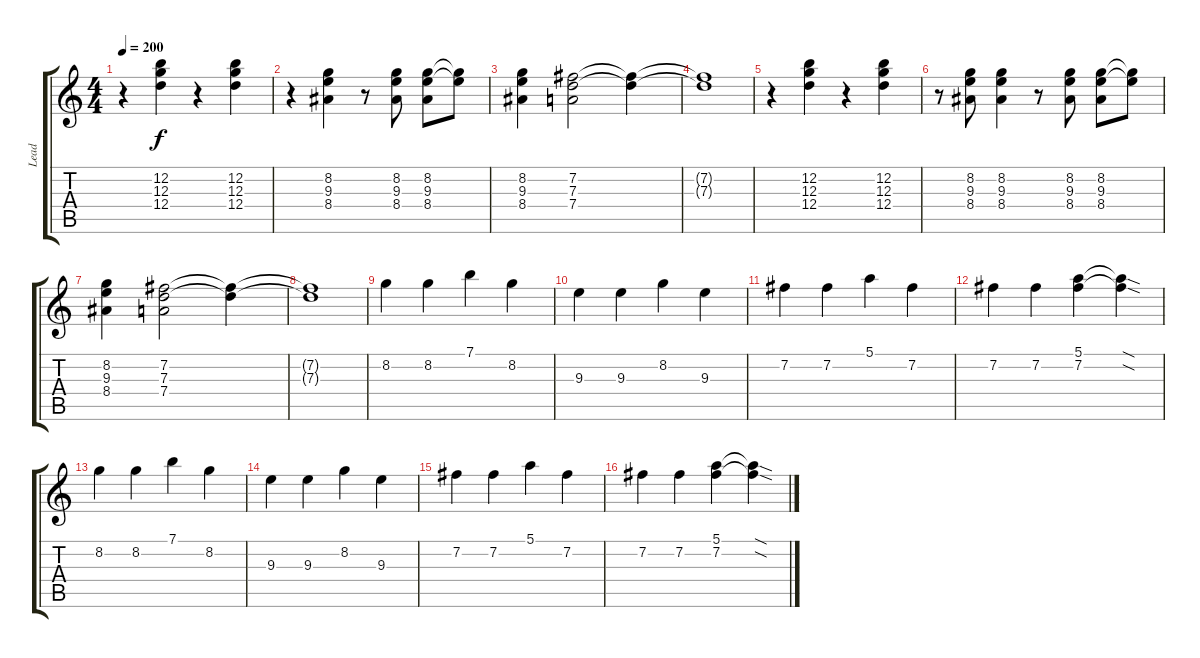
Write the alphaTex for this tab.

\track ("Lead" "Lead") {instrument overdrivenguitar}
\staff {score tabs}
\tuning (E4 B3 G3 D3 A2 E2) {hide}
\ts (4 4)
\tempo 200
\clef g2
\ks c
r.4{dy f} (12.2 12.3 12.4).4 r.4 (12.2 12.3 12.4).4 |
r.4 (8.2 9.3 8.4).4 r.8 (8.2 9.3 8.4).8 (8.2 9.3 8.4).8 (8.2{t} 9.3{t}).8 |
(8.2 9.3 8.4).4 (7.2 7.3 7.4).2 (7.2{t} 7.3{t}).4 |
(7.2{t} 7.3{t}).1 |
r.4 (12.2 12.3 12.4).4 r.4 (12.2 12.3 12.4).4 |
r.8 (8.2 9.3 8.4).8 (8.2 9.3 8.4).4 r.8 (8.2 9.3 8.4).8 (8.2 9.3 8.4).8 (8.2{t} 9.3{t}).8 |
(8.2 9.3 8.4).4 (7.2 7.3 7.4).2 (7.2{t} 7.3{t}).4 |
(7.2{t} 7.3{t}).1 |
8.2.4 8.2.4 7.1.4 8.2.4 |
9.3.4 9.3.4 8.2.4 9.3.4 |
7.2.4 7.2.4 5.1.4 7.2.4 |
7.2.4 7.2.4 (5.1 7.2).4 (5.1{sod t} 7.2{sod t}).4 |
8.2.4 8.2.4 7.1.4 8.2.4 |
9.3.4 9.3.4 8.2.4 9.3.4 |
7.2.4 7.2.4 5.1.4 7.2.4 |
7.2.4 7.2.4 (5.1 7.2).4 (5.1{sod t} 7.2{sod t}).4
